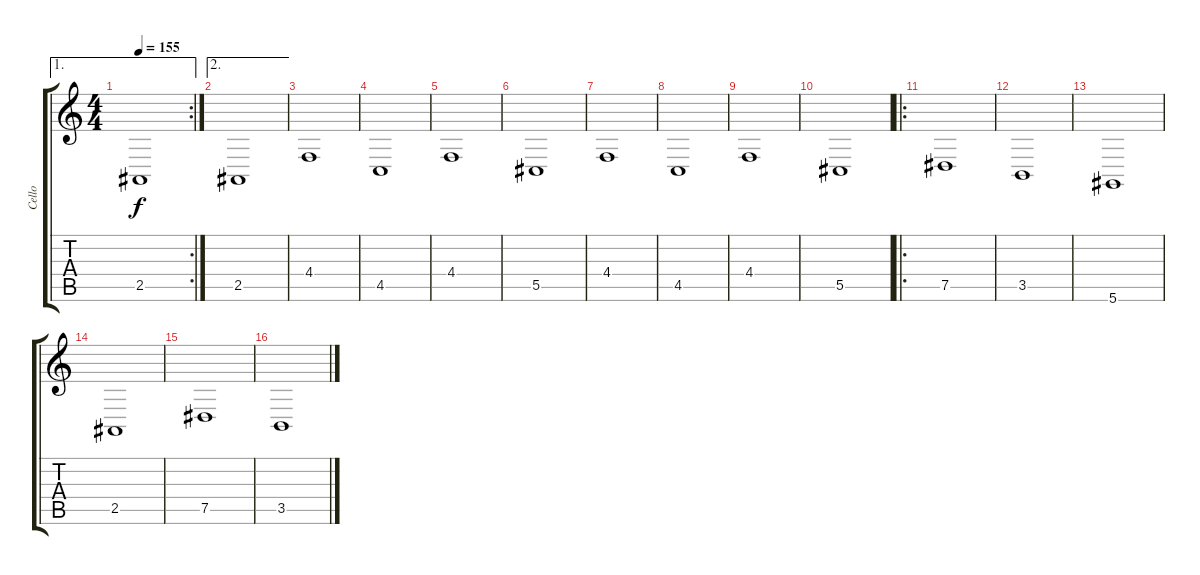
\track ("Cello" "Cello") {instrument cello}
\staff {score tabs}
\tuning (Eb4 Bb3 Gb3 Db3 Ab2 Eb2) {hide}
\ae 1
\rc 2
\ts (4 4)
\tempo 155
\clef g2
\ks c
2.5.1{dy f} |
\ae 2
2.5.1 |
4.4.1 |
4.5.1 |
4.4.1 |
5.5.1 |
4.4.1 |
4.5.1 |
4.4.1 |
5.5.1 |
\ro
7.5.1 |
3.5.1 |
5.6.1 |
2.5.1 |
7.5.1 |
3.5.1
